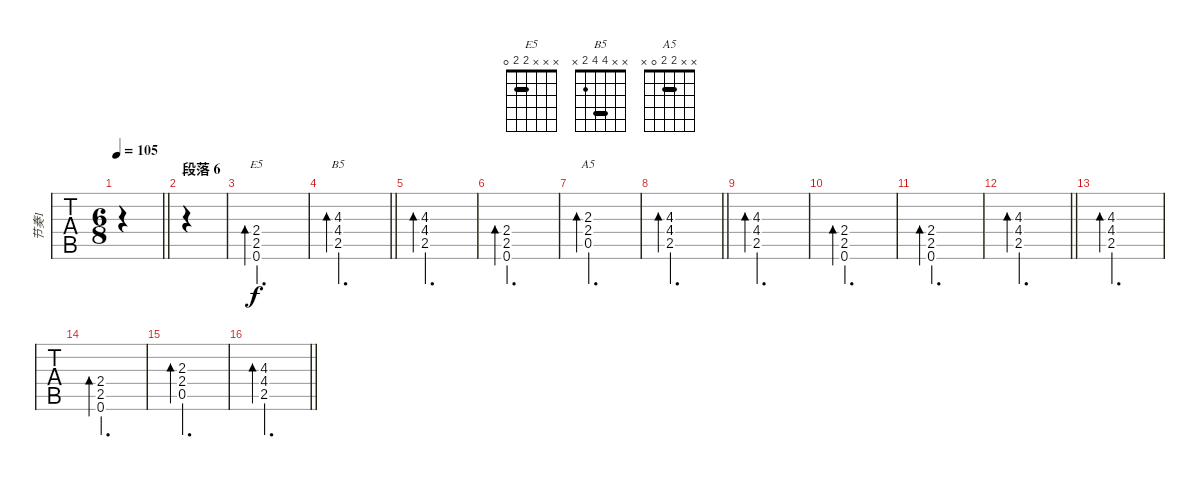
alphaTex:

\track ("节奏1" "节奏1") {instrument distortionguitar}
\staff {tabs}
\tuning (E4 B3 G3 D3 A2 E2) {hide}
\chord ("E5" x x x 2 2 0) {barre 2}
\chord ("B5" x x 4 4 2 x) {barre 4}
\chord ("A5" x x 2 2 0 x) {barre 2}
\ts (6 8)
\tempo 105
\clef g2
\barLineRight lightlight
\ks a
|
\section ("" "段落 6")
|
(2.4 2.5 0.6).2{d bd 30 ch "E5"} |
\barLineRight lightlight
(4.3 4.4 2.5).2{d bd 30 ch "B5"} |
(4.3 4.4 2.5).2{d bd 30} |
(2.4 2.5 0.6).2{d bd 30} |
(2.3 2.4 0.5).2{d bd 30 ch "A5"} |
\barLineRight lightlight
(4.3 4.4 2.5).2{d bd 30} |
(4.3 4.4 2.5).2{d bd 30} |
(2.4 2.5 0.6).2{d bd 30} |
(2.4 2.5 0.6).2{d bd 30} |
\barLineRight lightlight
(4.3 4.4 2.5).2{d bd 30} |
(4.3 4.4 2.5).2{d bd 30} |
(2.4 2.5 0.6).2{d bd 30} |
(2.3 2.4 0.5).2{d bd 30} |
\barLineRight lightlight
(4.3 4.4 2.5).2{d bd 30}
